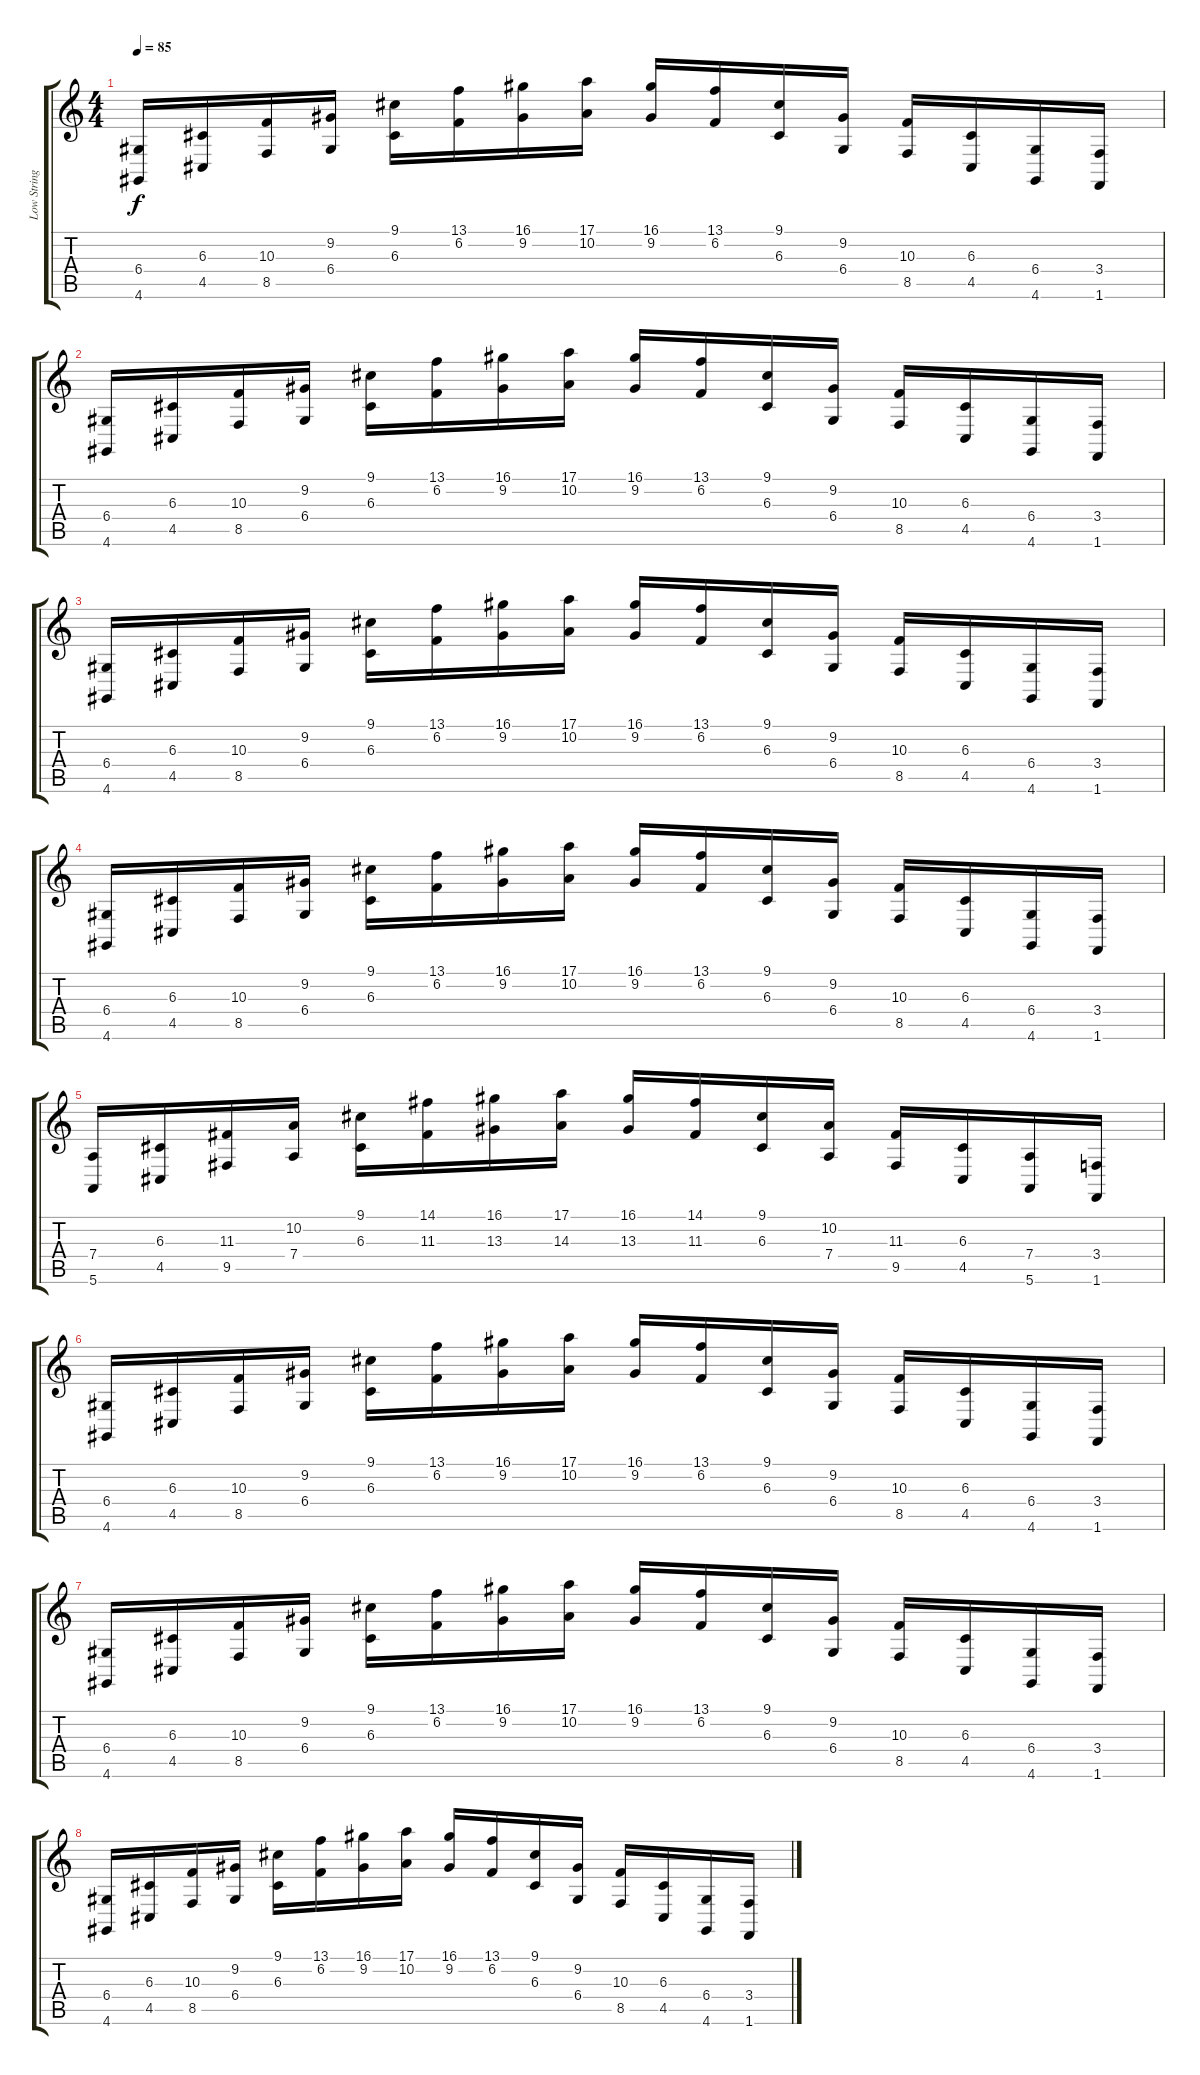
\track ("Low Strings 2" "Low String") {instrument stringensemble1}
\staff {score tabs}
\tuning (E4 B3 G3 D3 A2 E2) {hide}
\ts (4 4)
\tempo 85
\clef g2
\ks c
(6.4 4.6).16{dy f} (6.3 4.5).16 (10.3 8.5).16 (9.2 6.4).16 (9.1 6.3).16 (13.1 6.2).16 (16.1 9.2).16 (17.1 10.2).16 (16.1 9.2).16 (13.1 6.2).16 (9.1 6.3).16 (9.2 6.4).16 (10.3 8.5).16 (6.3 4.5).16 (6.4 4.6).16 (3.4 1.6).16 |
(6.4 4.6).16 (6.3 4.5).16 (10.3 8.5).16 (9.2 6.4).16 (9.1 6.3).16 (13.1 6.2).16 (16.1 9.2).16 (17.1 10.2).16 (16.1 9.2).16 (13.1 6.2).16 (9.1 6.3).16 (9.2 6.4).16 (10.3 8.5).16 (6.3 4.5).16 (6.4 4.6).16 (3.4 1.6).16 |
(6.4 4.6).16 (6.3 4.5).16 (10.3 8.5).16 (9.2 6.4).16 (9.1 6.3).16 (13.1 6.2).16 (16.1 9.2).16 (17.1 10.2).16 (16.1 9.2).16 (13.1 6.2).16 (9.1 6.3).16 (9.2 6.4).16 (10.3 8.5).16 (6.3 4.5).16 (6.4 4.6).16 (3.4 1.6).16 |
(6.4 4.6).16 (6.3 4.5).16 (10.3 8.5).16 (9.2 6.4).16 (9.1 6.3).16 (13.1 6.2).16 (16.1 9.2).16 (17.1 10.2).16 (16.1 9.2).16 (13.1 6.2).16 (9.1 6.3).16 (9.2 6.4).16 (10.3 8.5).16 (6.3 4.5).16 (6.4 4.6).16 (3.4 1.6).16 |
(7.4 5.6).16 (6.3 4.5).16 (11.3 9.5).16 (10.2 7.4).16 (9.1 6.3).16 (14.1 11.3).16 (16.1 13.3).16 (17.1 14.3).16 (16.1 13.3).16 (14.1 11.3).16 (9.1 6.3).16 (10.2 7.4).16 (11.3 9.5).16 (6.3 4.5).16 (7.4 5.6).16 (3.4 1.6).16 |
(6.4 4.6).16 (6.3 4.5).16 (10.3 8.5).16 (9.2 6.4).16 (9.1 6.3).16 (13.1 6.2).16 (16.1 9.2).16 (17.1 10.2).16 (16.1 9.2).16 (13.1 6.2).16 (9.1 6.3).16 (9.2 6.4).16 (10.3 8.5).16 (6.3 4.5).16 (6.4 4.6).16 (3.4 1.6).16 |
(6.4 4.6).16 (6.3 4.5).16 (10.3 8.5).16 (9.2 6.4).16 (9.1 6.3).16 (13.1 6.2).16 (16.1 9.2).16 (17.1 10.2).16 (16.1 9.2).16 (13.1 6.2).16 (9.1 6.3).16 (9.2 6.4).16 (10.3 8.5).16 (6.3 4.5).16 (6.4 4.6).16 (3.4 1.6).16 |
(6.4 4.6).16 (6.3 4.5).16 (10.3 8.5).16 (9.2 6.4).16 (9.1 6.3).16 (13.1 6.2).16 (16.1 9.2).16 (17.1 10.2).16 (16.1 9.2).16 (13.1 6.2).16 (9.1 6.3).16 (9.2 6.4).16 (10.3 8.5).16 (6.3 4.5).16 (6.4 4.6).16 (3.4 1.6).16
